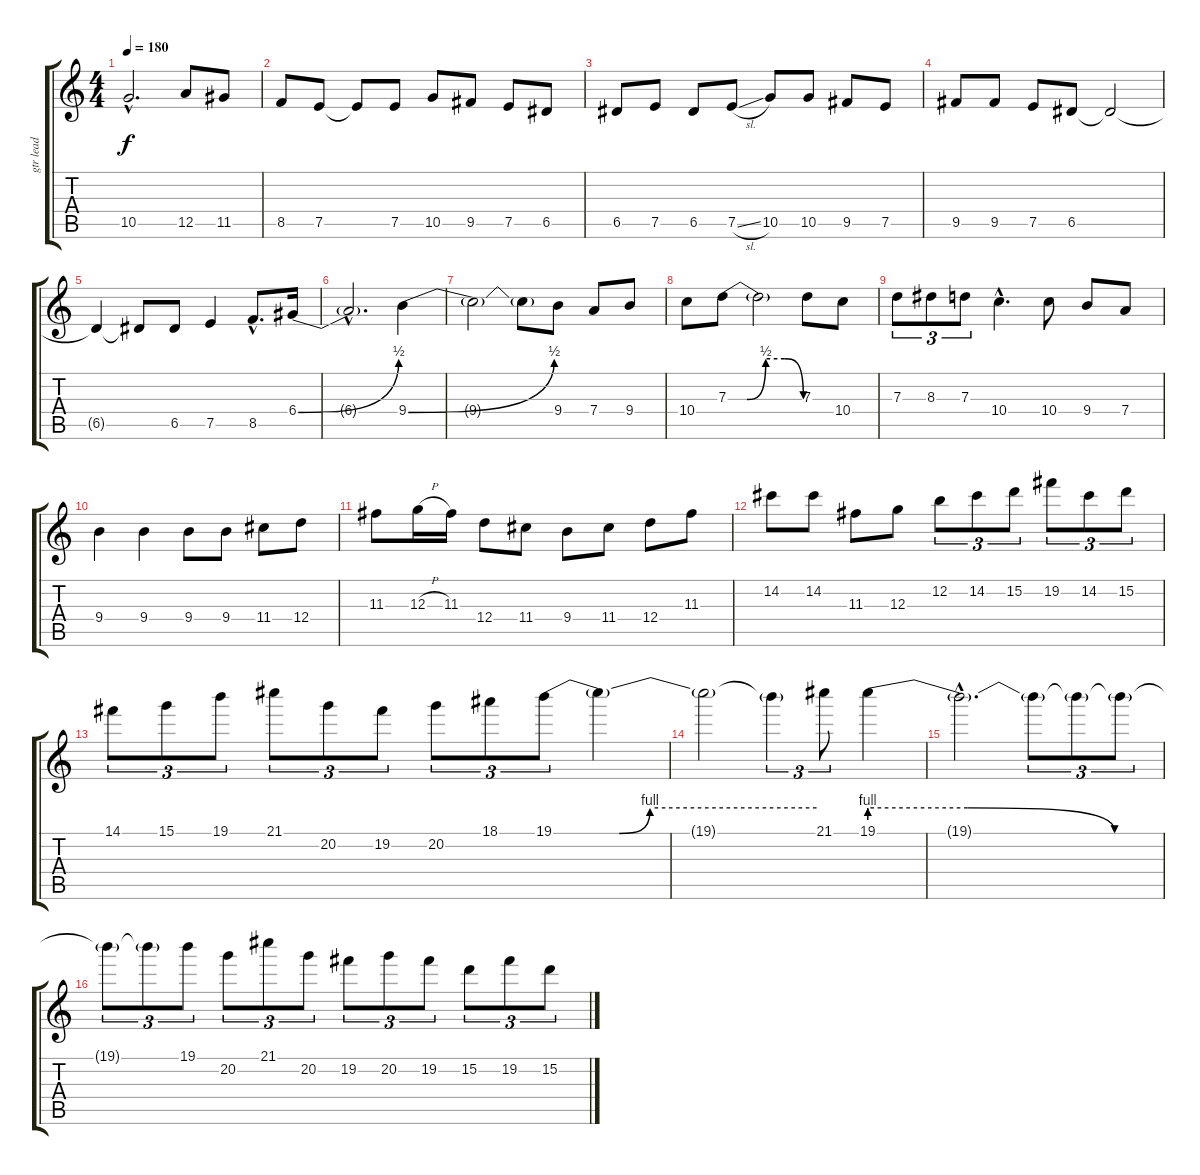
\track ("gtr lead" "gtr lead") {instrument distortionguitar}
\staff {score tabs}
\tuning (E4 B3 G3 D3 A2 E2) {hide}
\ts (4 4)
\tempo 180
\clef g2
\ks c
10.5{hac t}.2{d dy f} 12.5.8 11.5.8 |
8.5.8 7.5.8 7.5{t}.8 7.5.8 10.5.8 9.5.8 7.5.8 6.5.8 |
6.5.8 7.5.8 6.5.8 7.5{sl}.8 10.5.8 10.5.8 9.5.8 7.5.8 |
9.5.8 9.5.8 7.5.8 6.5.8 6.5{t}.2 |
6.5{t}.4 6.5{t}.8 6.5.8 7.5.4 8.5{hac}.8{d} 6.4{be (bend 0 0 60 2)}.16 |
6.4{hac t}.2{d} 9.4{be (bend 0 0 60 2)}.4 |
9.4{t}.2 9.4{t}.8 9.4.8 7.4.8 9.4.8 |
10.4.8 7.3{be (custom 0 0 15 0 30 2 45 2 60 0)}.8 7.3{t}.2 7.3.8 10.4.8 |
7.3.8{tu (3 2)} 8.3.8{tu (3 2)} 7.3.8{tu (3 2)} 10.4{hac}.4{d} 10.4.8 9.4.8 7.4.8 |
9.4.4 9.4.4 9.4.8 9.4.8 11.4.8 12.4.8 |
11.3.8 12.3{h}.16 11.3.16 12.4.8 11.4.8 9.4.8 11.4.8 12.4.8 11.3.8 |
14.2.8 14.2.8 11.3.8 12.3.8 12.2.8{tu (3 2)} 14.2.8{tu (3 2)} 15.2.8{tu (3 2)} 19.2.8{tu (3 2)} 14.2.8{tu (3 2)} 15.2.8{tu (3 2)} |
14.1.8{tu (3 2)} 15.1.8{tu (3 2)} 19.1.8{tu (3 2)} 21.1.8{tu (3 2)} 20.2.8{tu (3 2)} 19.2.8{tu (3 2)} 20.2.8{tu (3 2)} 18.1.8{tu (3 2)} 19.1{be (custom 0 0 15 0 22 4 60 4)}.8{tu (3 2)} 19.1{t}.4 |
19.1{t}.2 19.1{t}.4{tu (3 2)} 21.1.8{tu (3 2)} 19.1{be (custom 0 4 20 4 50 0 60 0)}.4 |
19.1{hac t}.2{d} 19.1{t}.8{tu (3 2)} 19.1{t}.8{tu (3 2)} 19.1{t}.8{tu (3 2)} |
19.1{t}.8{tu (3 2)} 19.1{t}.8{tu (3 2)} 19.1.8{tu (3 2)} 20.2.8{tu (3 2)} 21.1.8{tu (3 2)} 20.2.8{tu (3 2)} 19.2.8{tu (3 2)} 20.2.8{tu (3 2)} 19.2.8{tu (3 2)} 15.2.8{tu (3 2)} 19.2.8{tu (3 2)} 15.2.8{tu (3 2)}
